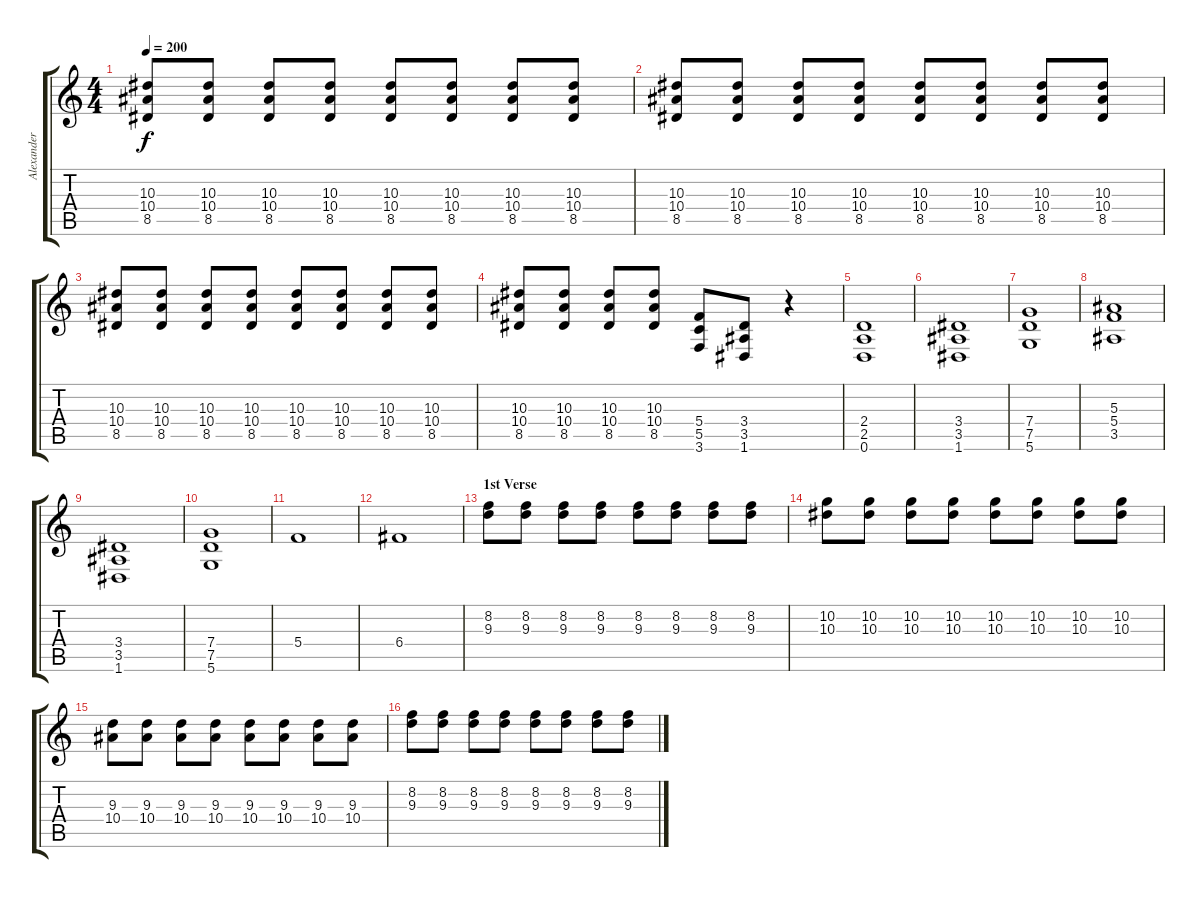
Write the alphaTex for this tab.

\track ("Alexander Kuoppala " "Alexander ") {instrument distortionguitar}
\staff {score tabs}
\tuning (D4 A3 F3 C3 G2 D2) {hide}
\ts (4 4)
\tempo 200
\clef g2
\ks c
(10.3 10.4 8.5).8{dy f} (10.3 10.4 8.5).8 (10.3 10.4 8.5).8 (10.3 10.4 8.5).8 (10.3 10.4 8.5).8 (10.3 10.4 8.5).8 (10.3 10.4 8.5).8 (10.3 10.4 8.5).8 |
(10.3 10.4 8.5).8 (10.3 10.4 8.5).8 (10.3 10.4 8.5).8 (10.3 10.4 8.5).8 (10.3 10.4 8.5).8 (10.3 10.4 8.5).8 (10.3 10.4 8.5).8 (10.3 10.4 8.5).8 |
(10.3 10.4 8.5).8 (10.3 10.4 8.5).8 (10.3 10.4 8.5).8 (10.3 10.4 8.5).8 (10.3 10.4 8.5).8 (10.3 10.4 8.5).8 (10.3 10.4 8.5).8 (10.3 10.4 8.5).8 |
(10.3 10.4 8.5).8 (10.3 10.4 8.5).8 (10.3 10.4 8.5).8 (10.3 10.4 8.5).8 (5.4 5.5 3.6).8 (3.4 3.5 1.6).8 r.4 |
(2.4 2.5 0.6).1 |
(3.4 3.5 1.6).1 |
(7.4 7.5 5.6).1 |
(5.3 5.4 3.5).1 |
(3.4 3.5 1.6).1 |
(7.4 7.5 5.6).1 |
5.4.1 |
6.4.1 |
\section ("" "1st Verse")
(8.2 9.3).8 (8.2 9.3).8 (8.2 9.3).8 (8.2 9.3).8 (8.2 9.3).8 (8.2 9.3).8 (8.2 9.3).8 (8.2 9.3).8 |
(10.2 10.3).8 (10.2 10.3).8 (10.2 10.3).8 (10.2 10.3).8 (10.2 10.3).8 (10.2 10.3).8 (10.2 10.3).8 (10.2 10.3).8 |
(9.3 10.4).8 (9.3 10.4).8 (9.3 10.4).8 (9.3 10.4).8 (9.3 10.4).8 (9.3 10.4).8 (9.3 10.4).8 (9.3 10.4).8 |
(8.2 9.3).8 (8.2 9.3).8 (8.2 9.3).8 (8.2 9.3).8 (8.2 9.3).8 (8.2 9.3).8 (8.2 9.3).8 (8.2 9.3).8
